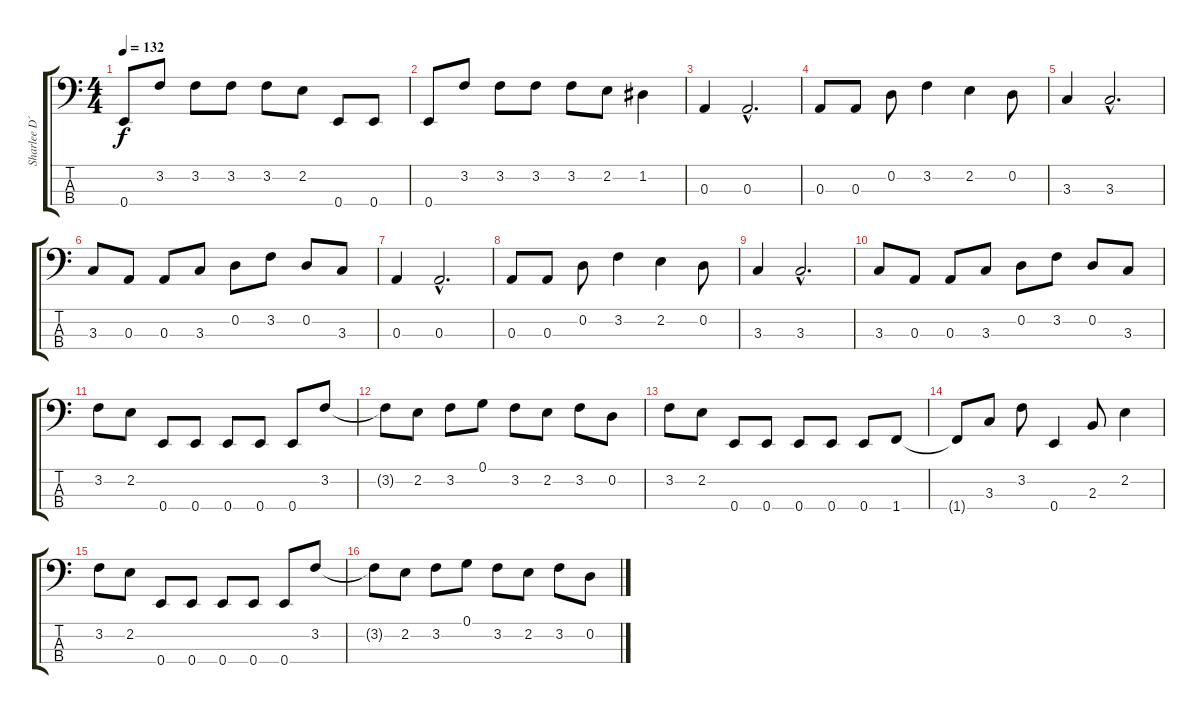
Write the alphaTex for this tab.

\track ("Sharlee D´Angelo" "Sharlee D´") {instrument electricbasspick}
\staff {score tabs}
\tuning (G2 D2 A1 E1) {hide}
\ts (4 4)
\tempo 132
\clef f4
\ks c
0.4.8{dy f} 3.2.8 3.2.8 3.2.8 3.2.8 2.2.8 0.4.8 0.4.8 |
0.4.8 3.2.8 3.2.8 3.2.8 3.2.8 2.2.8 1.2.4 |
0.3.4 0.3{hac}.2{d} |
0.3.8 0.3.8 0.2.8 3.2.4 2.2.4 0.2.8 |
3.3.4 3.3{hac}.2{d} |
3.3.8 0.3.8 0.3.8 3.3.8 0.2.8 3.2.8 0.2.8 3.3.8 |
0.3.4 0.3{hac}.2{d} |
0.3.8 0.3.8 0.2.8 3.2.4 2.2.4 0.2.8 |
3.3.4 3.3{hac}.2{d} |
3.3.8 0.3.8 0.3.8 3.3.8 0.2.8 3.2.8 0.2.8 3.3.8 |
3.2.8 2.2.8 0.4.8 0.4.8 0.4.8 0.4.8 0.4.8 3.2.8 |
3.2{t}.8 2.2.8 3.2.8 0.1.8 3.2.8 2.2.8 3.2.8 0.2.8 |
3.2.8 2.2.8 0.4.8 0.4.8 0.4.8 0.4.8 0.4.8 1.4.8 |
1.4{t}.8 3.3.8 3.2.8 0.4.4 2.3.8 2.2.4 |
3.2.8 2.2.8 0.4.8 0.4.8 0.4.8 0.4.8 0.4.8 3.2.8 |
3.2{t}.8 2.2.8 3.2.8 0.1.8 3.2.8 2.2.8 3.2.8 0.2.8
